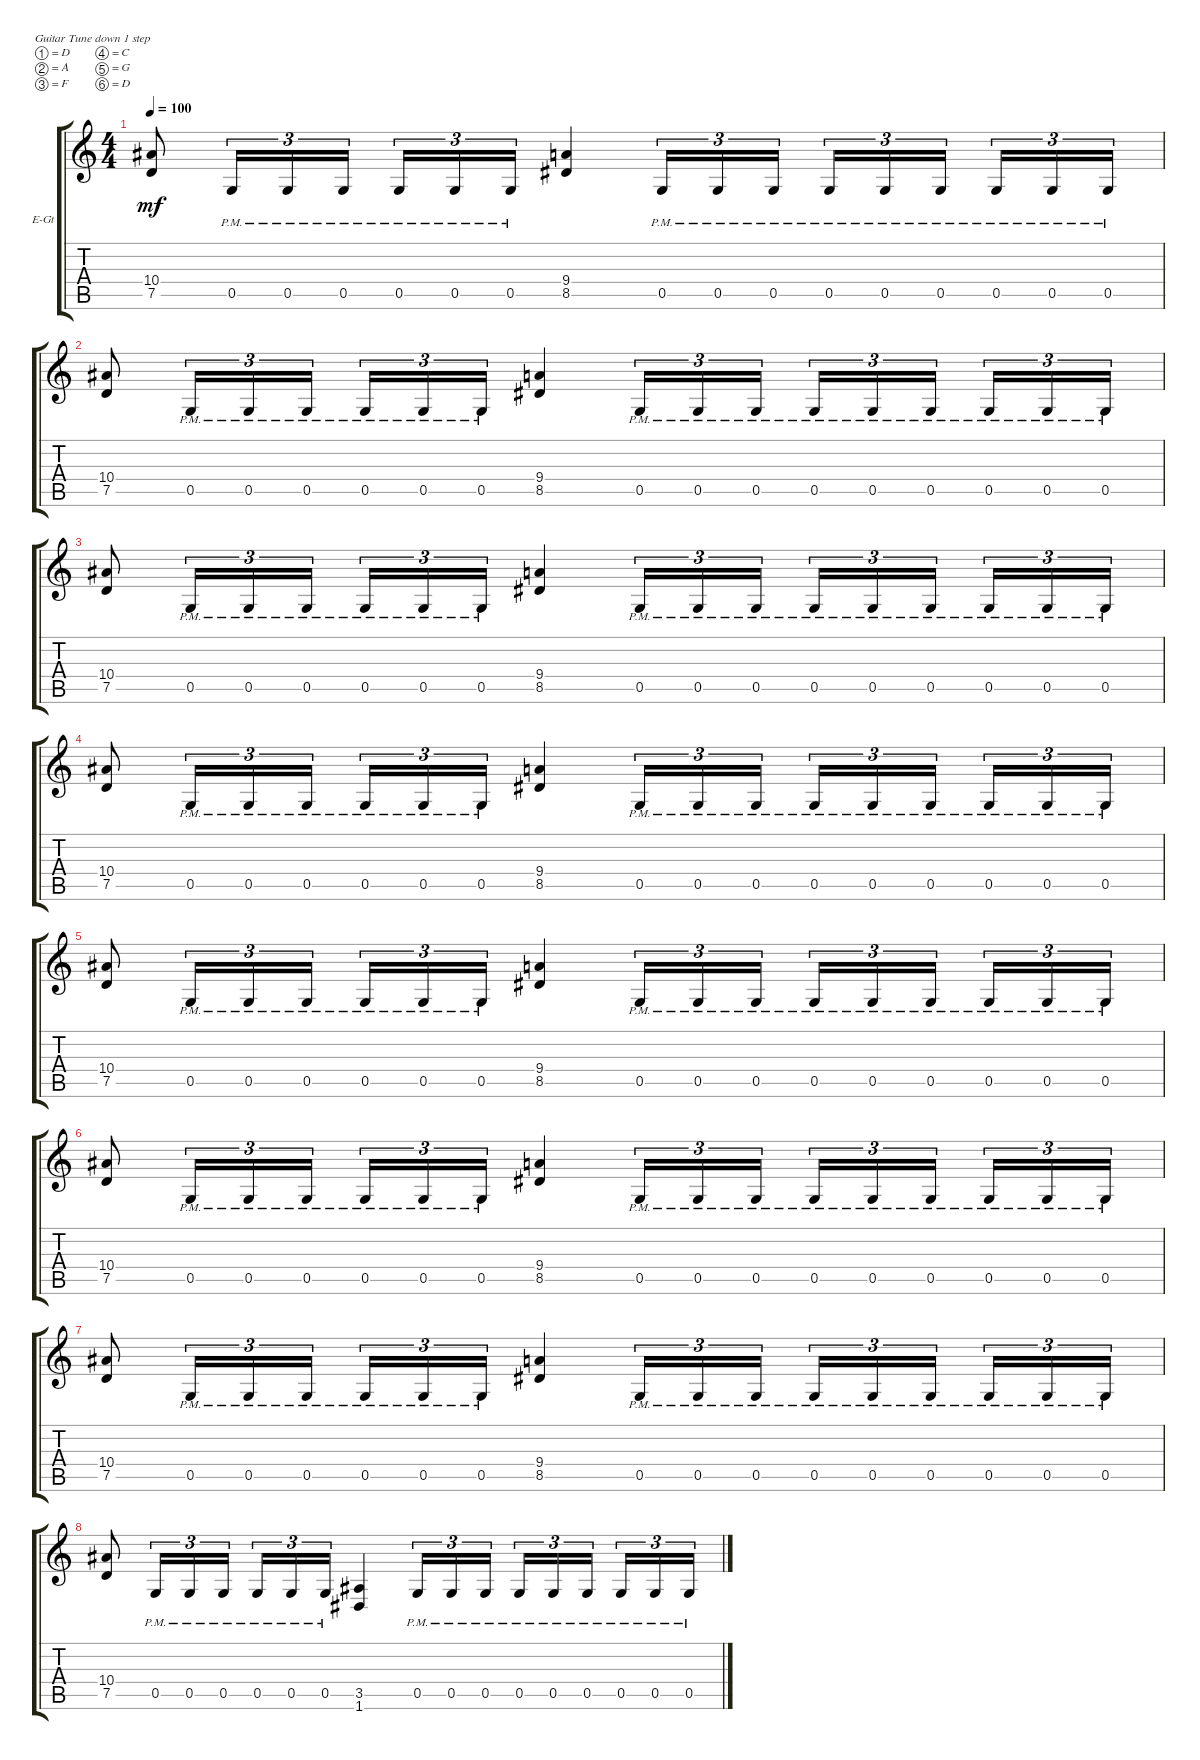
\defaultSystemsLayout 4
\bracketExtendMode groupsimilarinstruments
\firstSystemTrackNameOrientation horizontal
\otherSystemsTrackNameOrientation horizontal
\track ("Rhythm Guitar " "E-Gt") {instrument electricguitarclean}
\staff {score tabs}
\tuning (D4 A3 F3 C3 G2 D2)
\ts (4 4)
\tempo 100
\clef g2
\ks c
(7.5 10.4).8{dy mf} 0.5{pm}.16{tu (3 2)} 0.5{pm}.16{tu (3 2)} 0.5{pm}.16{tu (3 2)} 0.5{pm}.16{tu (3 2)} 0.5{pm}.16{tu (3 2)} 0.5{pm}.16{tu (3 2)} (8.5 9.4).4 0.5{pm}.16{tu (3 2)} 0.5{pm}.16{tu (3 2)} 0.5{pm}.16{tu (3 2)} 0.5{pm}.16{tu (3 2)} 0.5{pm}.16{tu (3 2)} 0.5{pm}.16{tu (3 2)} 0.5{pm}.16{tu (3 2)} 0.5{pm}.16{tu (3 2)} 0.5{pm}.16{tu (3 2)} |
(7.5 10.4).8 0.5{pm}.16{tu (3 2)} 0.5{pm}.16{tu (3 2)} 0.5{pm}.16{tu (3 2)} 0.5{pm}.16{tu (3 2)} 0.5{pm}.16{tu (3 2)} 0.5{pm}.16{tu (3 2)} (8.5 9.4).4 0.5{pm}.16{tu (3 2)} 0.5{pm}.16{tu (3 2)} 0.5{pm}.16{tu (3 2)} 0.5{pm}.16{tu (3 2)} 0.5{pm}.16{tu (3 2)} 0.5{pm}.16{tu (3 2)} 0.5{pm}.16{tu (3 2)} 0.5{pm}.16{tu (3 2)} 0.5{pm}.16{tu (3 2)} |
(7.5 10.4).8 0.5{pm}.16{tu (3 2)} 0.5{pm}.16{tu (3 2)} 0.5{pm}.16{tu (3 2)} 0.5{pm}.16{tu (3 2)} 0.5{pm}.16{tu (3 2)} 0.5{pm}.16{tu (3 2)} (8.5 9.4).4 0.5{pm}.16{tu (3 2)} 0.5{pm}.16{tu (3 2)} 0.5{pm}.16{tu (3 2)} 0.5{pm}.16{tu (3 2)} 0.5{pm}.16{tu (3 2)} 0.5{pm}.16{tu (3 2)} 0.5{pm}.16{tu (3 2)} 0.5{pm}.16{tu (3 2)} 0.5{pm}.16{tu (3 2)} |
(7.5 10.4).8 0.5{pm}.16{tu (3 2)} 0.5{pm}.16{tu (3 2)} 0.5{pm}.16{tu (3 2)} 0.5{pm}.16{tu (3 2)} 0.5{pm}.16{tu (3 2)} 0.5{pm}.16{tu (3 2)} (8.5 9.4).4 0.5{pm}.16{tu (3 2)} 0.5{pm}.16{tu (3 2)} 0.5{pm}.16{tu (3 2)} 0.5{pm}.16{tu (3 2)} 0.5{pm}.16{tu (3 2)} 0.5{pm}.16{tu (3 2)} 0.5{pm}.16{tu (3 2)} 0.5{pm}.16{tu (3 2)} 0.5{pm}.16{tu (3 2)} |
(7.5 10.4).8 0.5{pm}.16{tu (3 2)} 0.5{pm}.16{tu (3 2)} 0.5{pm}.16{tu (3 2)} 0.5{pm}.16{tu (3 2)} 0.5{pm}.16{tu (3 2)} 0.5{pm}.16{tu (3 2)} (8.5 9.4).4 0.5{pm}.16{tu (3 2)} 0.5{pm}.16{tu (3 2)} 0.5{pm}.16{tu (3 2)} 0.5{pm}.16{tu (3 2)} 0.5{pm}.16{tu (3 2)} 0.5{pm}.16{tu (3 2)} 0.5{pm}.16{tu (3 2)} 0.5{pm}.16{tu (3 2)} 0.5{pm}.16{tu (3 2)} |
(7.5 10.4).8 0.5{pm}.16{tu (3 2)} 0.5{pm}.16{tu (3 2)} 0.5{pm}.16{tu (3 2)} 0.5{pm}.16{tu (3 2)} 0.5{pm}.16{tu (3 2)} 0.5{pm}.16{tu (3 2)} (8.5 9.4).4 0.5{pm}.16{tu (3 2)} 0.5{pm}.16{tu (3 2)} 0.5{pm}.16{tu (3 2)} 0.5{pm}.16{tu (3 2)} 0.5{pm}.16{tu (3 2)} 0.5{pm}.16{tu (3 2)} 0.5{pm}.16{tu (3 2)} 0.5{pm}.16{tu (3 2)} 0.5{pm}.16{tu (3 2)} |
(7.5 10.4).8 0.5{pm}.16{tu (3 2)} 0.5{pm}.16{tu (3 2)} 0.5{pm}.16{tu (3 2)} 0.5{pm}.16{tu (3 2)} 0.5{pm}.16{tu (3 2)} 0.5{pm}.16{tu (3 2)} (8.5 9.4).4 0.5{pm}.16{tu (3 2)} 0.5{pm}.16{tu (3 2)} 0.5{pm}.16{tu (3 2)} 0.5{pm}.16{tu (3 2)} 0.5{pm}.16{tu (3 2)} 0.5{pm}.16{tu (3 2)} 0.5{pm}.16{tu (3 2)} 0.5{pm}.16{tu (3 2)} 0.5{pm}.16{tu (3 2)} |
(7.5 10.4).8 0.5{pm}.16{tu (3 2)} 0.5{pm}.16{tu (3 2)} 0.5{pm}.16{tu (3 2)} 0.5{pm}.16{tu (3 2)} 0.5{pm}.16{tu (3 2)} 0.5{pm}.16{tu (3 2)} (3.5 1.6).4 0.5{pm}.16{tu (3 2)} 0.5{pm}.16{tu (3 2)} 0.5{pm}.16{tu (3 2)} 0.5{pm}.16{tu (3 2)} 0.5{pm}.16{tu (3 2)} 0.5{pm}.16{tu (3 2)} 0.5{pm}.16{tu (3 2)} 0.5{pm}.16{tu (3 2)} 0.5{pm}.16{tu (3 2)}
